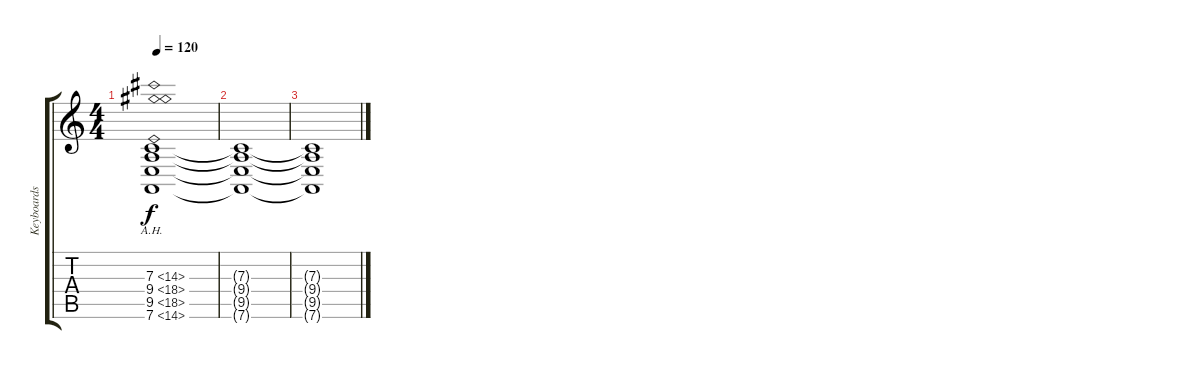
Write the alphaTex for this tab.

\track ("Keyboards 1" "Keyboards ") {instrument stringensemble1}
\staff {score tabs}
\tuning (D4 A3 F3 C3 G2 D2) {hide}
\ts (4 4)
\tempo 120
\clef g2
\ks c
(7.3{ah 7} 9.4{ah 9} 9.5{ah 9} 7.6{ah 7}).1{dy f} |
(7.3{t} 9.4{t} 9.5{t} 7.6{t}).1{volume 0} |
(7.3{t} 9.4{t} 9.5{t} 7.6{t}).1
